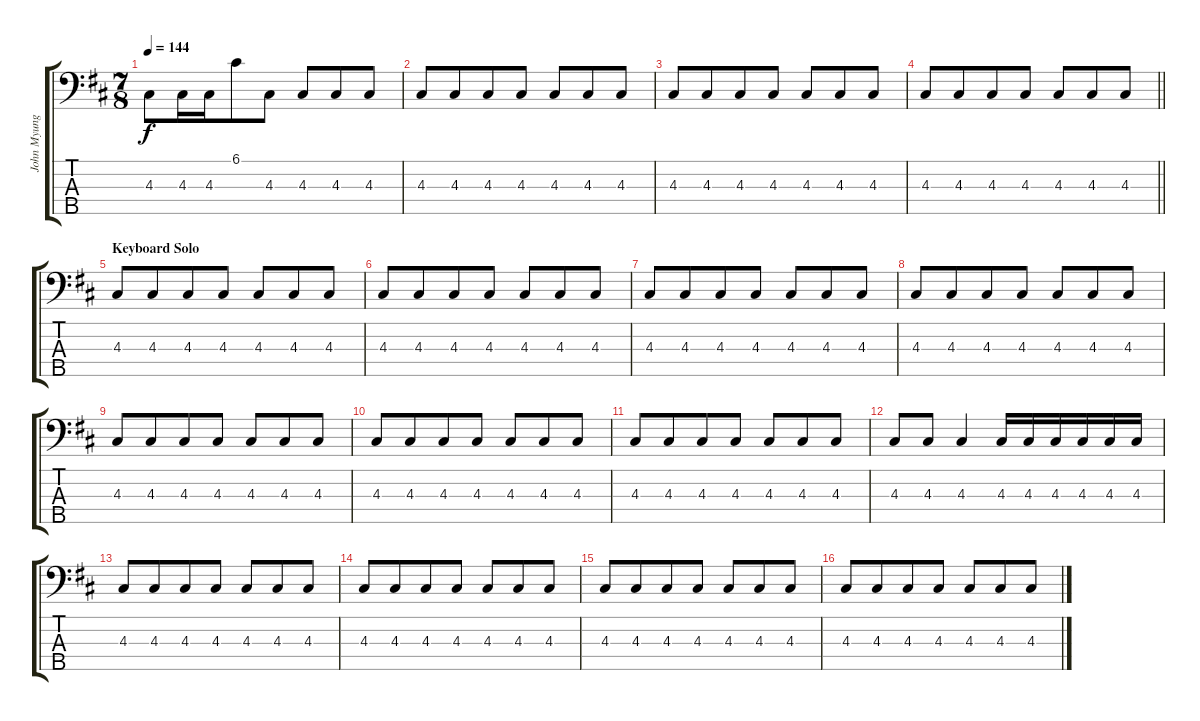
\track ("John Myung Bass" "John Myung") {instrument electricbassfinger}
\staff {score tabs}
\tuning (G2 D2 A1 E1 B0) {hide}
\ts (7 8)
\tempo 144
\clef f4
\ks bminor
4.3.8{dy f} 4.3.16 4.3.16 6.1.8 4.3.8 4.3.8 4.3.8 4.3.8 |
4.3.8 4.3.8 4.3.8 4.3.8 4.3.8 4.3.8 4.3.8 |
4.3.8 4.3.8 4.3.8 4.3.8 4.3.8 4.3.8 4.3.8 |
\barLineRight lightlight
4.3.8 4.3.8 4.3.8 4.3.8 4.3.8 4.3.8 4.3.8 |
\section ("" "Keyboard Solo")
4.3.8 4.3.8 4.3.8 4.3.8 4.3.8 4.3.8 4.3.8 |
4.3.8 4.3.8 4.3.8 4.3.8 4.3.8 4.3.8 4.3.8 |
4.3.8 4.3.8 4.3.8 4.3.8 4.3.8 4.3.8 4.3.8 |
4.3.8 4.3.8 4.3.8 4.3.8 4.3.8 4.3.8 4.3.8 |
4.3.8 4.3.8 4.3.8 4.3.8 4.3.8 4.3.8 4.3.8 |
4.3.8 4.3.8 4.3.8 4.3.8 4.3.8 4.3.8 4.3.8 |
4.3.8 4.3.8 4.3.8 4.3.8 4.3.8 4.3.8 4.3.8 |
4.3.8 4.3.8 4.3.4 4.3.16 4.3.16 4.3.16 4.3.16 4.3.16 4.3.16 |
4.3.8 4.3.8 4.3.8 4.3.8 4.3.8 4.3.8 4.3.8 |
4.3.8 4.3.8 4.3.8 4.3.8 4.3.8 4.3.8 4.3.8 |
4.3.8 4.3.8 4.3.8 4.3.8 4.3.8 4.3.8 4.3.8 |
4.3.8 4.3.8 4.3.8 4.3.8 4.3.8 4.3.8 4.3.8
